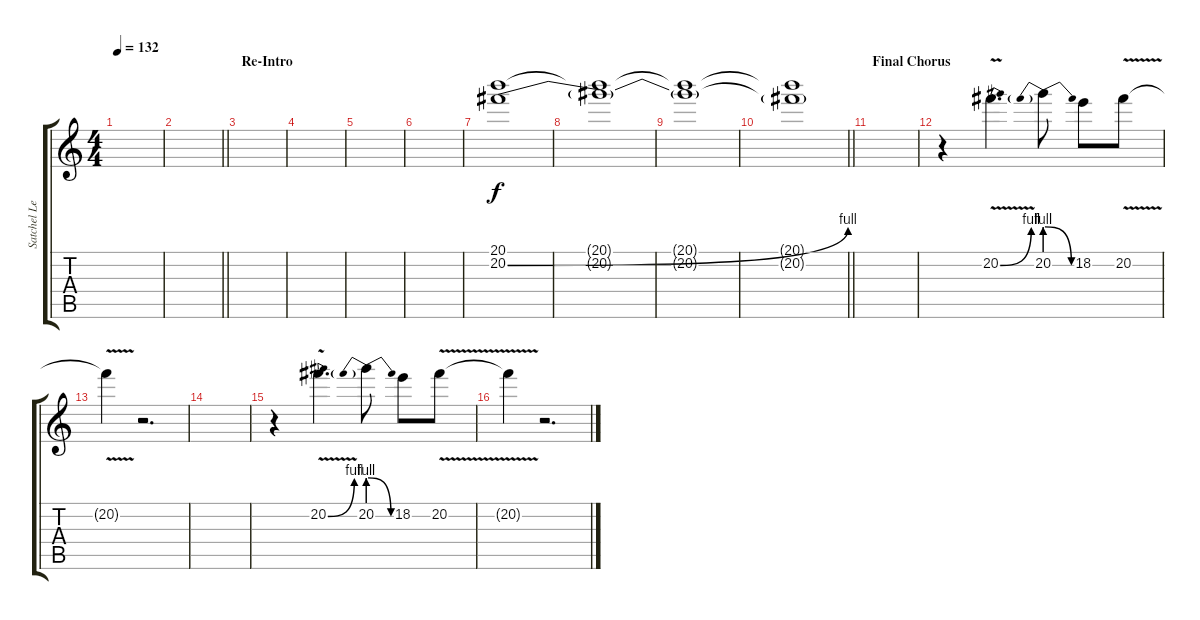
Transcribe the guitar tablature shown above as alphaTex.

\track ("Satchel Lead" "Satchel Le") {instrument distortionguitar}
\staff {score tabs}
\tuning (Eb4 Bb3 Gb3 Db3 Ab2 Db2) {hide}
\ts (4 4)
\tempo 132
\clef g2
\ks c
|
\barLineRight lightlight
|
\section ("" "Re-Intro")
|
|
|
|
(20.1 20.2{be (bend 0 0 60 4)}).1 |
(20.1{t} 20.2{t}).1 |
(20.1{t} 20.2{t}).1 |
\barLineRight lightlight
(20.1{t} 20.2{t}).1 |
\section ("" "Final Chorus")
|
r.4 20.2{be (bend 0 0 60 4) v}.4{d} 20.2{be (prebendrelease 0 4 60 0)}.8 18.2.8 20.2{v}.8 |
20.2{t}.4 r.2{d} |
|
r.4 20.2{be (bend 0 0 60 4) v}.4{d} 20.2{be (prebendrelease 0 4 60 0)}.8 18.2.8 20.2{v}.8 |
20.2{t}.4 r.2{d}
